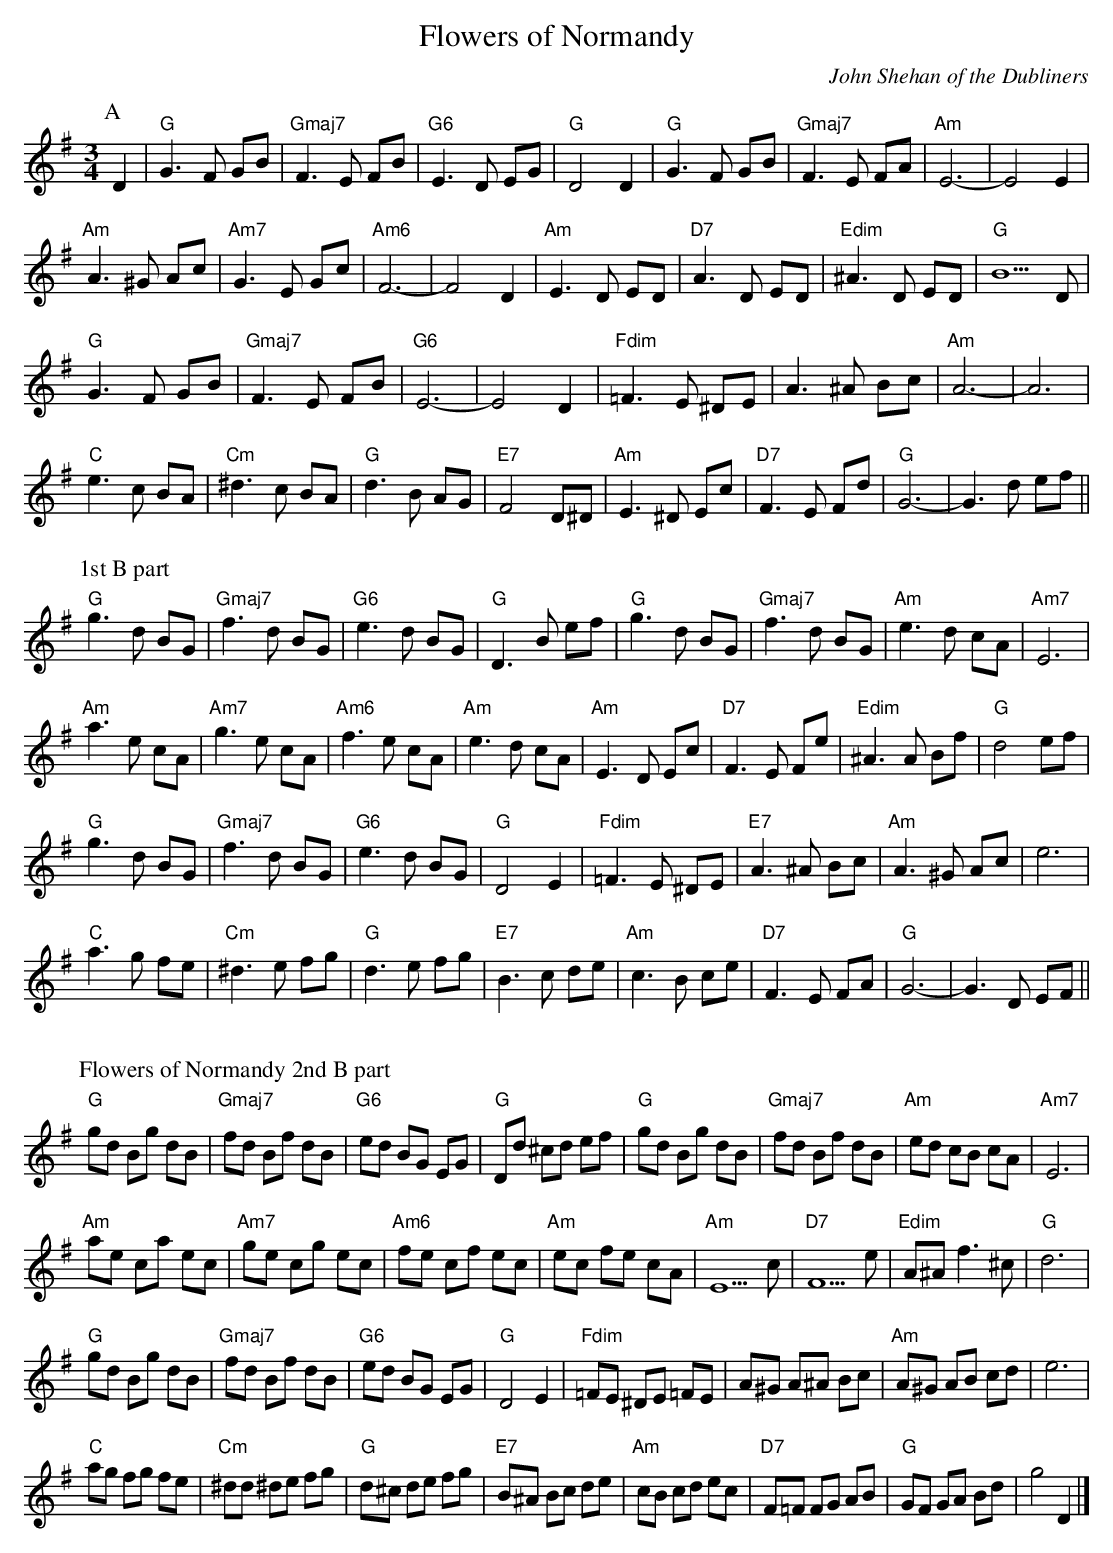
X:1
T:Flowers of Normandy
M:3/4
C: John Shehan of the Dubliners
L:1/8
K:G
P:A
D2| "G"G3F GB|"Gmaj7"F3E FB|"G6"E3D EG|"G"D4 D2| "G"G3F GB|"Gmaj7"F3E FA|"Am"E6-|E4 E2|
"Am"A3^G Ac|"Am7"G3E Gc|"Am6"F6-|F4 D2| "Am"E3D ED|"D7"A3D ED|"Edim"^A3D ED|"G"B5D|
"G"G3F GB|"Gmaj7"F3E FB|"G6"E6-|E4 D2| "Fdim"=F3E ^DE|A3^A Bc|"Am"A6-|A6|
"C"e3c BA|"Cm"^d3c BA|"G"d3B AG|"E7"F4 D^D|"Am"E3^D Ec|"D7"F3E Fd|"G"G6-|G3d ef||
P:1st B part
"G"g3d BG|"Gmaj7"f3d BG|"G6"e3d BG|"G"D3B ef|"G"g3d BG|"Gmaj7"f3d BG|"Am"e3d cA|"Am7"E6|
"Am"a3e cA|"Am7"g3e cA|"Am6"f3e cA|"Am"e3d cA|"Am"E3D Ec|"D7"F3E Fe|"Edim"^A3A Bf|"G"d4 ef|
"G"g3d BG|"Gmaj7"f3d BG|"G6"e3d BG|"G"D4 E2| "Fdim"=F3E ^DE|"E7"A3^A Bc|"Am"A3^G Ac|e6|
"C"a3g fe|"Cm"^d3e fg|"G"d3e fg|"E7"B3c de|"Am"c3B ce|"D7"F3E FA|"G"G6-|G3D EF||
%%newpage
P:Flowers of Normandy 2nd B part
"G"gd Bg dB|"Gmaj7"fd Bf dB|"G6"ed BG EG|"G"Dd ^cd ef|"G"gd Bg dB|"Gmaj7"fd Bf dB|"Am"ed cB cA|"Am7"E6|
"Am"ae ca ec|"Am7"ge cg ec|"Am6"fe cf ec|"Am"ec fe cA|"Am"E5c|"D7"F5e|"Edim"A^A f3^c|"G"d6|
"G"gd Bg dB|"Gmaj7"fd Bf dB|"G6"ed BG EG|"G"D4 E2| "Fdim"=FE ^DE =FE|A^G A^A Bc|"Am"A^G AB cd|e6|
"C"ag fg fe|"Cm"^dd ^de fg|"G"d^c de fg|"E7"B^A Bc de|"Am"cB cd ec|"D7"F=F FG AB|"G"GF GA Bd|g4 D2|]
